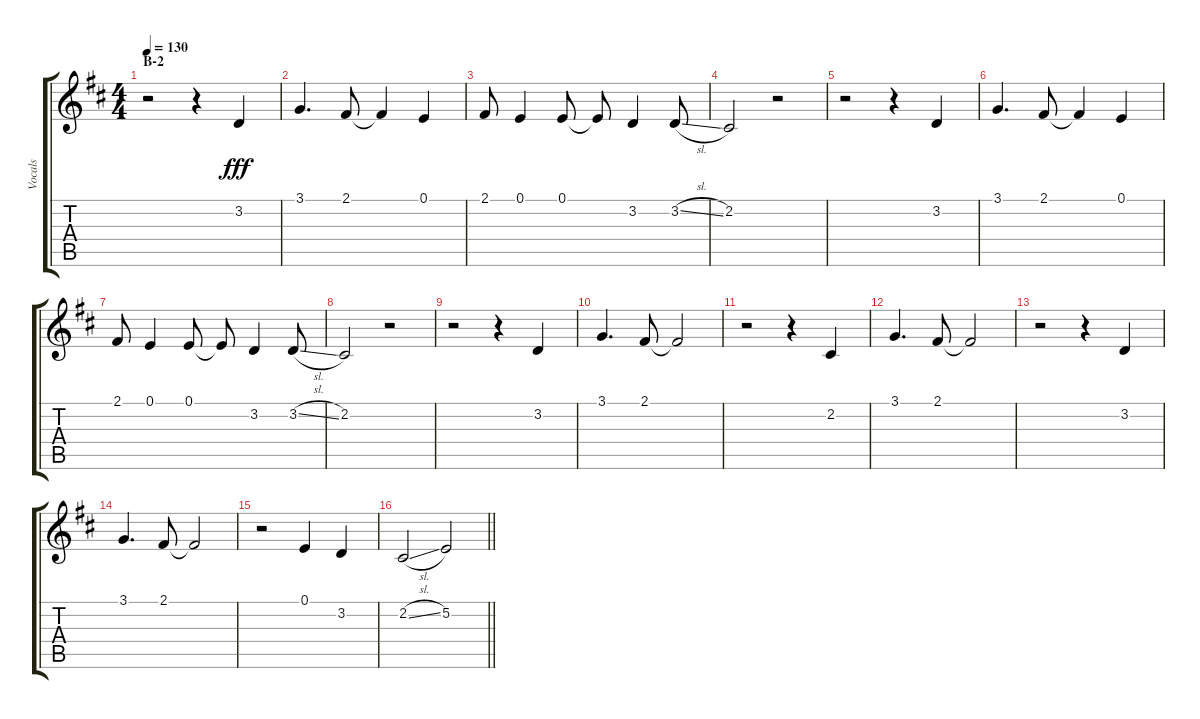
\track ("Vocals" "Vocals") {instrument voiceoohs}
\staff {score tabs}
\tuning (E4 B3 G3 D3 A2 E2) {hide}
\ts (4 4)
\section ("" "B-2")
\tempo 130
\clef g2
\ks d
r.2{dy fff} r.4 3.2.4 |
3.1.4{d} 2.1.8 2.1{t}.4 0.1.4 |
2.1.8 0.1.4 0.1.8 0.1{t}.8 3.2.4 3.2{sl}.8 |
2.2.2 r.2 |
r.2 r.4 3.2.4 |
3.1.4{d} 2.1.8 2.1{t}.4 0.1.4 |
2.1.8 0.1.4 0.1.8 0.1{t}.8 3.2.4 3.2{sl}.8 |
2.2.2 r.2 |
r.2 r.4 3.2.4 |
3.1.4{d} 2.1.8 2.1{t}.2 |
r.2 r.4 2.2.4 |
3.1.4{d} 2.1.8 2.1{t}.2 |
r.2 r.4 3.2.4 |
3.1.4{d} 2.1.8 2.1{t}.2 |
r.2 0.1.4 3.2.4 |
\barLineRight lightlight
2.2{sl}.2 5.2{sl}.2
